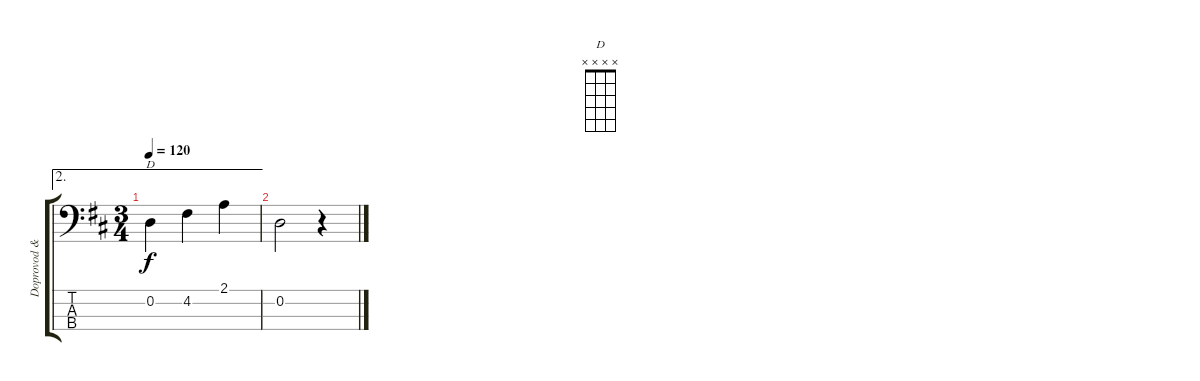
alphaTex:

\track ("Doprovod & pøechody" "Doprovod &") {instrument acousticbass}
\staff {score tabs}
\tuning (G2 D2 A1 E1) {hide}
\chord ("D" x x x x)
\ae 2
\ts (3 4)
\tempo 120
\clef f4
\ks d
0.2.4{ch "D" dy f} 4.2.4 2.1.4 |
0.2.2 r.4
